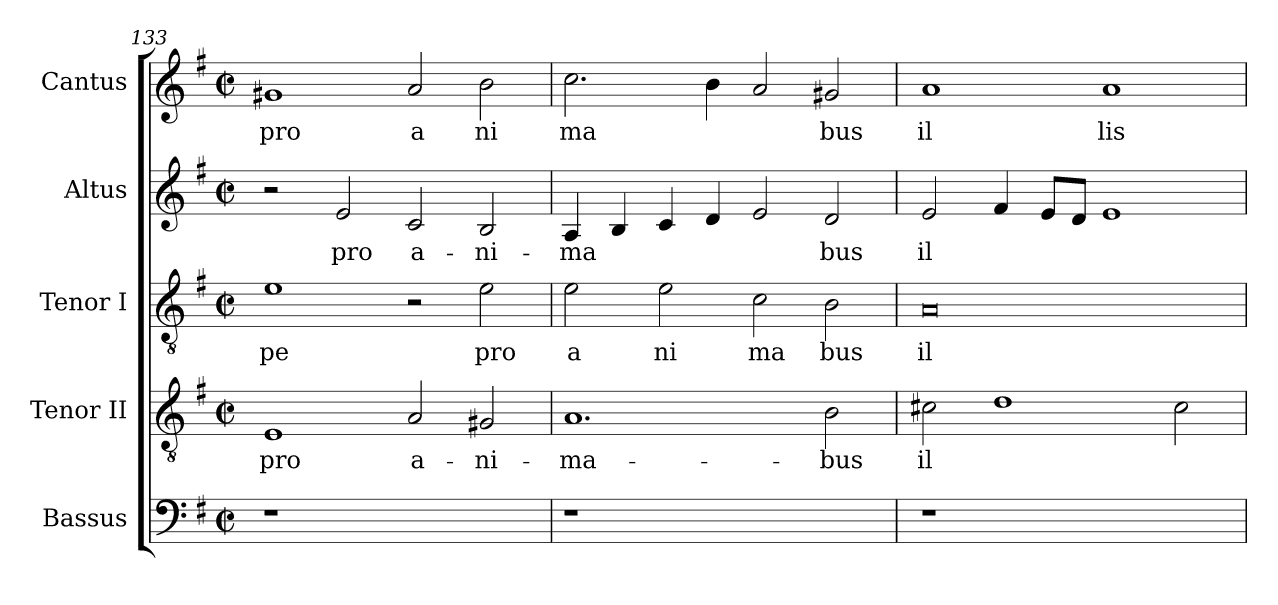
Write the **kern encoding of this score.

**kern	**kern	**text	**kern	**text	**kern	**text	**kern	**text
*part5	*part4	*part4	*part3	*part3	*part2	*part2	*part1	*part1
*staff5	*staff4	*staff4	*staff3	*staff3	*staff2	*staff2	*staff1	*staff1
*I"Bassus	*I"Tenor II	*	*I"Tenor I	*	*I"Altus	*	*I"Cantus	*
*I'B	*I'T II	*	*I'T I	*	*I'A	*	*I'C	*
*clefF4	*clefGv2	*	*clefGv2	*	*clefG2	*	*clefG2	*
*k[f#]	*k[f#]	*	*k[f#]	*	*k[f#]	*	*k[f#]	*
*G:	*G:	*	*G:	*	*G:	*	*G:	*
*M2/2	*M2/2	*	*M2/2	*	*M2/2	*	*M2/2	*
*met(c|)	*met(c|)	*	*met(c|)	*	*met(c|)	*	*met(c|)	*
=133	=133	=133	=133	=133	=133	=133	=133	=133
!	!	!LO:LY:b:cj	!	!LO:LY:b:cj	!	!	!	!LO:LY:b:cj
1r	1E	pro	1e	pe	2r	.	1g#X	pro
!	!	!	!	!	!	!LO:LY:b:cj	!	!
.	.	.	.	.	2e/	pro	.	.
!	!	!LO:LY:b:cj	!	!	!	!LO:LY:b:cj	!	!LO:LY:b:cj
1ryy	2A/	a-	2r	.	2c/	a-	2a/	a
!	!	!LO:LY:b:cj	!	!LO:LY:b:cj	!	!LO:LY:b:cj	!	!LO:LY:b:cj
.	2G#X/	-ni-	2e\	pro	2B/	-ni-	2b\	ni
=134	=134	=134	=134	=134	=134	=134	=134	=134
!	!	!LO:LY:b:cj	!	!LO:LY:b:cj	!	!LO:LY:b:cj	!	!LO:LY:b:cj
1r	1.A	-ma-	2e\	a	4A/	-ma-	2.cc\	ma
!	!	!	!	!	!	!LO:LY:b:cj	!	!
.	.	.	.	.	4B/	--	.	.
!	!	!	!	!LO:LY:b:cj	!	!LO:LY:b:cj	!	!
.	.	.	2e\	ni	4c/	--	.	.
!	!	!	!	!	!	!LO:LY:b:cj	!	!LO:LY:b:cj
.	.	.	.	.	4d/	--	4b\	.
!	!	!	!	!LO:LY:b:cj	!	!LO:LY:b:cj	!	!LO:LY:b:cj
1ryy	.	.	2c\	ma	2e/	--	2a/	.
!	!	!LO:LY:b:cj	!	!LO:LY:b:cj	!	!LO:LY:b:cj	!	!LO:LY:b:cj
.	2B\	-bus	2B\	bus	2d/	-bus	2g#X/	bus
=135	=135	=135	=135	=135	=135	=135	=135	=135
!	!	!LO:LY:b:cj	!	!LO:LY:b:cj	!	!LO:LY:b:cj	!	!LO:LY:b:cj
1r	2c#X\	il-	0A	il	2e/	il-	1a	il
!	!	!LO:LY:b:cj	!	!	!	!LO:LY:b:cj	!	!
.	1d	--	.	.	4f#/	--	.	.
!	!	!	!	!	!	!LO:LY:b:cj	!	!
.	.	.	.	.	8e/L	--	.	.
!	!	!	!	!	!	!LO:LY:b:cj	!	!
.	.	.	.	.	8d/J	--	.	.
!	!	!	!	!	!	!LO:LY:b:cj	!	!LO:LY:b:cj
1ryy	.	.	.	.	1e	--	1a	lis
!	!	!LO:LY:b:cj	!	!	!	!	!	!
.	2c#\	--	.	.	.	.	.	.
=	=	=	=	=	=	=	=	=
*-	*-	*-	*-	*-	*-	*-	*-	*-
